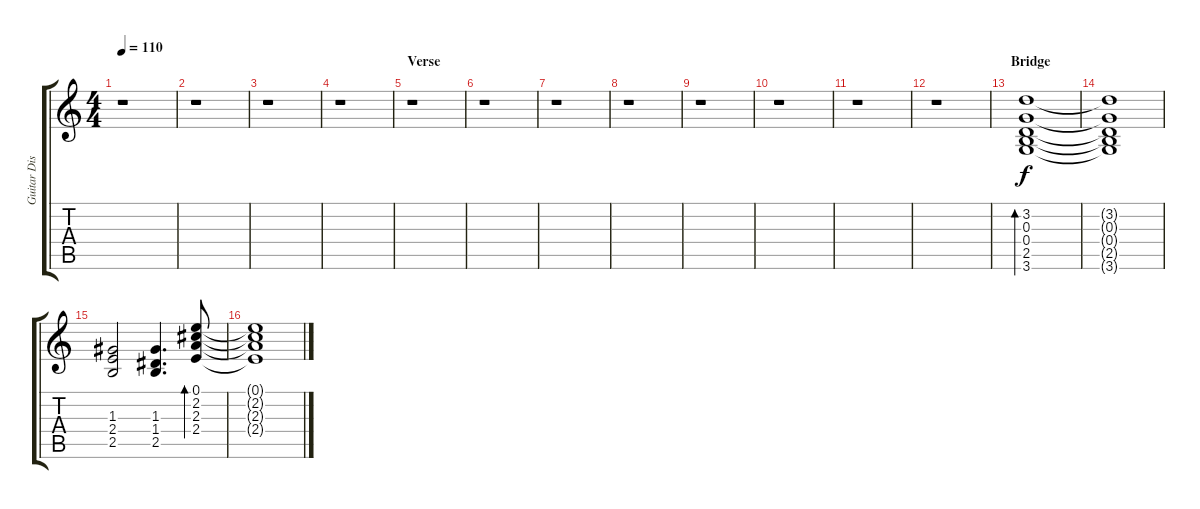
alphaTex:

\track ("Guitar Distorsi" "Guitar Dis") {instrument overdrivenguitar}
\staff {score tabs}
\tuning (E4 B3 G3 D3 A2 E2) {hide}
\ts (4 4)
\tempo 110
\clef g2
\ks c
r.1{dy f} |
r.1 |
r.1 |
r.1 |
\section ("" "Verse")
r.1 |
r.1 |
r.1 |
r.1 |
r.1 |
r.1 |
r.1 |
r.1 |
\section ("" "Bridge")
(3.2 0.3 0.4 2.5 3.6).1{bd 30} |
(3.2{t} 0.3{t} 0.4{t} 2.5{t} 3.6{t}).1 |
(1.3 2.4 2.5).2 (1.3 1.4 2.5).4{d} (0.1 2.2 2.3 2.4).8{bd 480} |
(0.1{t} 2.2{t} 2.3{t} 2.4{t}).1
